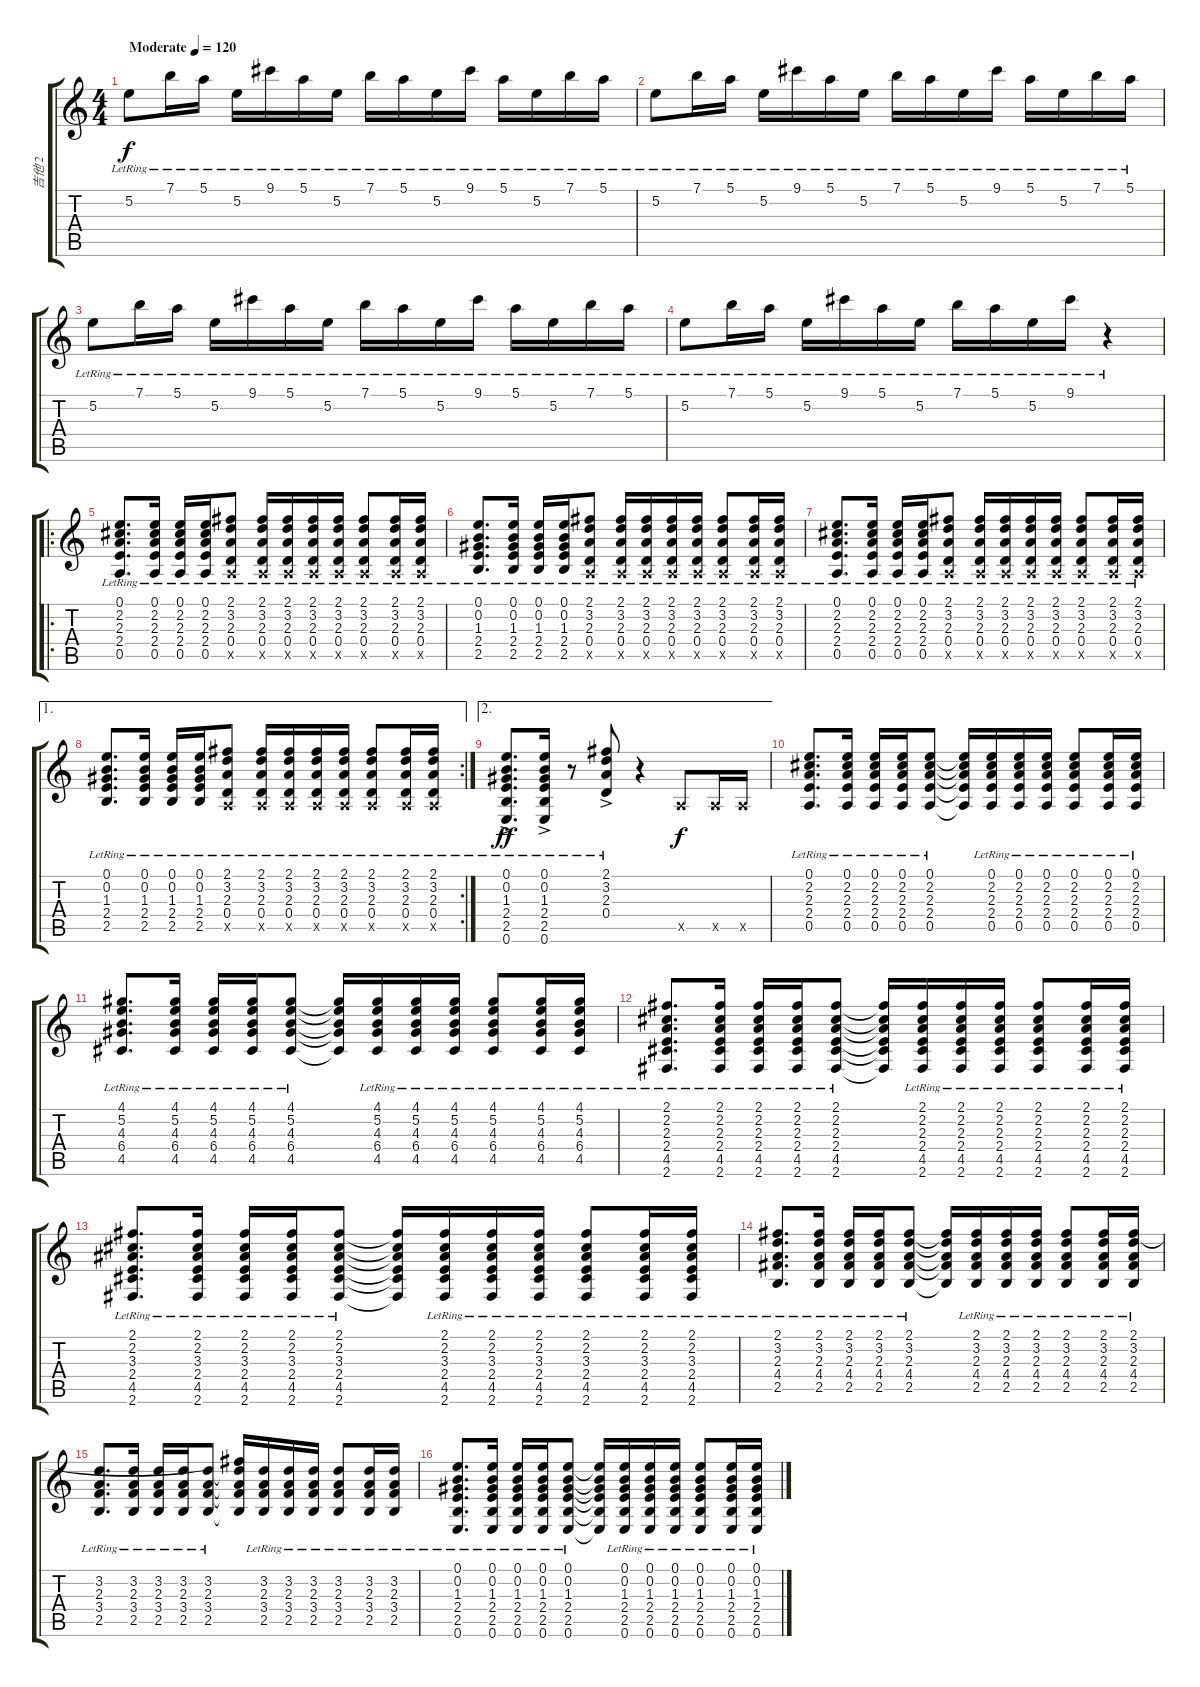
\track ("吉他 2" "吉他 2") {instrument acousticguitarsteel}
\staff {score tabs}
\tuning (E4 B3 G3 D3 A2 E2) {hide}
\ts (4 4)
\tempo (120 "Moderate")
\clef g2
\ks c
5.2{lr}.8{dy f instrument acousticguitarsteel} 7.1{lr}.16 5.1{lr}.16 5.2{lr}.16 9.1{lr}.16 5.1{lr}.16 5.2{lr}.16 7.1{lr}.16 5.1{lr}.16 5.2{lr}.16 9.1{lr}.16 5.1{lr}.16 5.2{lr}.16 7.1{lr}.16 5.1{lr}.16 |
5.2{lr}.8 7.1{lr}.16 5.1{lr}.16 5.2{lr}.16 9.1{lr}.16 5.1{lr}.16 5.2{lr}.16 7.1{lr}.16 5.1{lr}.16 5.2{lr}.16 9.1{lr}.16 5.1{lr}.16 5.2{lr}.16 7.1{lr}.16 5.1{lr}.16 |
5.2{lr}.8 7.1{lr}.16 5.1{lr}.16 5.2{lr}.16 9.1{lr}.16 5.1{lr}.16 5.2{lr}.16 7.1{lr}.16 5.1{lr}.16 5.2{lr}.16 9.1{lr}.16 5.1{lr}.16 5.2{lr}.16 7.1{lr}.16 5.1{lr}.16 |
5.2{lr}.8 7.1{lr}.16 5.1{lr}.16 5.2{lr}.16 9.1{lr}.16 5.1{lr}.16 5.2{lr}.16 7.1{lr}.16 5.1{lr}.16 5.2{lr}.16 9.1{lr}.16 r.4 |
\ro
(0.1{lr} 2.2{lr} 2.3{lr} 2.4{lr} 0.5{lr}).8{d} (0.1{lr} 2.2{lr} 2.3{lr} 2.4{lr} 0.5{lr}).16 (0.1{lr} 2.2{lr} 2.3{lr} 2.4{lr} 0.5{lr}).16 (0.1{lr} 2.2{lr} 2.3{lr} 2.4{lr} 0.5{lr}).16 (2.1{lr} 3.2{lr} 2.3{lr} 0.4{lr} 0.5{x}).8 (2.1{lr} 3.2{lr} 2.3{lr} 0.4{lr} 0.5{x}).16 (2.1{lr} 3.2{lr} 2.3{lr} 0.4{lr} 0.5{x}).16 (2.1{lr} 3.2{lr} 2.3{lr} 0.4{lr} 0.5{x}).16 (2.1{lr} 3.2{lr} 2.3{lr} 0.4{lr} 0.5{x}).16 (2.1{lr} 3.2{lr} 2.3{lr} 0.4{lr} 0.5{x}).8 (2.1{lr} 3.2{lr} 2.3{lr} 0.4{lr} 0.5{x}).16 (2.1{lr} 3.2{lr} 2.3{lr} 0.4{lr} 0.5{x}).16 |
(0.1{lr} 0.2{lr} 1.3{lr} 2.4{lr} 2.5{lr}).8{d} (0.1{lr} 0.2{lr} 1.3{lr} 2.4{lr} 2.5{lr}).16 (0.1{lr} 0.2{lr} 1.3{lr} 2.4{lr} 2.5{lr}).16 (0.1{lr} 0.2{lr} 1.3{lr} 2.4{lr} 2.5{lr}).16 (2.1{lr} 3.2{lr} 2.3{lr} 0.4{lr} 0.5{x}).8 (2.1{lr} 3.2{lr} 2.3{lr} 0.4{lr} 0.5{x}).16 (2.1{lr} 3.2{lr} 2.3{lr} 0.4{lr} 0.5{x}).16 (2.1{lr} 3.2{lr} 2.3{lr} 0.4{lr} 0.5{x}).16 (2.1{lr} 3.2{lr} 2.3{lr} 0.4{lr} 0.5{x}).16 (2.1{lr} 3.2{lr} 2.3{lr} 0.4{lr} 0.5{x}).8 (2.1{lr} 3.2{lr} 2.3{lr} 0.4{lr} 0.5{x}).16 (2.1{lr} 3.2{lr} 2.3{lr} 0.4{lr} 0.5{x}).16 |
(0.1{lr} 2.2{lr} 2.3{lr} 2.4{lr} 0.5{lr}).8{d} (0.1{lr} 2.2{lr} 2.3{lr} 2.4{lr} 0.5{lr}).16 (0.1{lr} 2.2{lr} 2.3{lr} 2.4{lr} 0.5{lr}).16 (0.1{lr} 2.2{lr} 2.3{lr} 2.4{lr} 0.5{lr}).16 (2.1{lr} 3.2{lr} 2.3{lr} 0.4{lr} 0.5{x}).8 (2.1{lr} 3.2{lr} 2.3{lr} 0.4{lr} 0.5{x}).16 (2.1{lr} 3.2{lr} 2.3{lr} 0.4{lr} 0.5{x}).16 (2.1{lr} 3.2{lr} 2.3{lr} 0.4{lr} 0.5{x}).16 (2.1{lr} 3.2{lr} 2.3{lr} 0.4{lr} 0.5{x}).16 (2.1{lr} 3.2{lr} 2.3{lr} 0.4{lr} 0.5{x}).8 (2.1{lr} 3.2{lr} 2.3{lr} 0.4{lr} 0.5{x}).16 (2.1{lr} 3.2{lr} 2.3{lr} 0.4{lr} 0.5{x}).16 |
\ae 1
\rc 2
(0.1{lr} 0.2{lr} 1.3{lr} 2.4{lr} 2.5{lr}).8{d} (0.1{lr} 0.2{lr} 1.3{lr} 2.4{lr} 2.5{lr}).16 (0.1{lr} 0.2{lr} 1.3{lr} 2.4{lr} 2.5{lr}).16 (0.1{lr} 0.2{lr} 1.3{lr} 2.4{lr} 2.5{lr}).16 (2.1{lr} 3.2{lr} 2.3{lr} 0.4{lr} 0.5{x}).8 (2.1{lr} 3.2{lr} 2.3{lr} 0.4{lr} 0.5{x}).16 (2.1{lr} 3.2{lr} 2.3{lr} 0.4{lr} 0.5{x}).16 (2.1{lr} 3.2{lr} 2.3{lr} 0.4{lr} 0.5{x}).16 (2.1{lr} 3.2{lr} 2.3{lr} 0.4{lr} 0.5{x}).16 (2.1{lr} 3.2{lr} 2.3{lr} 0.4{lr} 0.5{x}).8 (2.1{lr} 3.2{lr} 2.3{lr} 0.4{lr} 0.5{x}).16 (2.1{lr} 3.2{lr} 2.3{lr} 0.4{lr} 0.5{x}).16 |
\ae 2
(0.1{ac lr} 0.2{lr} 1.3{lr} 2.4{lr} 2.5{lr} 0.6{lr}).8{d dy ff} (0.1{ac lr} 0.2{lr} 1.3{lr} 2.4{lr} 2.5{lr} 0.6{lr}).16 r.8 (2.1{lr} 3.2{lr} 2.3{ac lr} 0.4{lr}).8 r.4 0.5{x}.8{dy f} 0.5{x}.16 0.5{x}.16 |
(0.1{lr} 2.2{lr} 2.3{lr} 2.4{lr} 0.5{lr}).8{d} (0.1{lr} 2.2{lr} 2.3{lr} 2.4{lr} 0.5{lr}).16 (0.1{lr} 2.2{lr} 2.3{lr} 2.4{lr} 0.5{lr}).16 (0.1{lr} 2.2{lr} 2.3{lr} 2.4{lr} 0.5{lr}).16 (0.1{lr} 2.2{lr} 2.3{lr} 2.4{lr} 0.5{lr}).8 (0.1{t} 2.2{t} 2.3{t} 2.4{t} 0.5{t}).16 (0.1{lr} 2.2{lr} 2.3{lr} 2.4{lr} 0.5{lr}).16 (0.1{lr} 2.2{lr} 2.3{lr} 2.4{lr} 0.5{lr}).16 (0.1{lr} 2.2{lr} 2.3{lr} 2.4{lr} 0.5{lr}).16 (0.1{lr} 2.2{lr} 2.3{lr} 2.4{lr} 0.5{lr}).8 (0.1{lr} 2.2{lr} 2.3{lr} 2.4{lr} 0.5{lr}).16 (0.1{lr} 2.2{lr} 2.3{lr} 2.4{lr} 0.5{lr}).16 |
(4.1{lr} 5.2{lr} 4.3{lr} 6.4{lr} 4.5{lr}).8{d} (4.1{lr} 5.2{lr} 4.3{lr} 6.4{lr} 4.5{lr}).16 (4.1{lr} 5.2{lr} 4.3{lr} 6.4{lr} 4.5{lr}).16 (4.1{lr} 5.2{lr} 4.3{lr} 6.4{lr} 4.5{lr}).16 (4.1{lr} 5.2{lr} 4.3{lr} 6.4{lr} 4.5{lr}).8 (4.1{t} 5.2{t} 4.3{t} 6.4{t} 4.5{t}).16 (4.1{lr} 5.2{lr} 4.3{lr} 6.4{lr} 4.5{lr}).16 (4.1{lr} 5.2{lr} 4.3{lr} 6.4{lr} 4.5{lr}).16 (4.1{lr} 5.2{lr} 4.3{lr} 6.4{lr} 4.5{lr}).16 (4.1{lr} 5.2{lr} 4.3{lr} 6.4{lr} 4.5{lr}).8 (4.1{lr} 5.2{lr} 4.3{lr} 6.4{lr} 4.5{lr}).16 (4.1{lr} 5.2{lr} 4.3{lr} 6.4{lr} 4.5{lr}).16 |
(2.1{lr} 2.2{lr} 2.3{lr} 2.4{lr} 4.5{lr} 2.6{lr}).8{d} (2.1{lr} 2.2{lr} 2.3{lr} 2.4{lr} 4.5{lr} 2.6{lr}).16 (2.1{lr} 2.2{lr} 2.3{lr} 2.4{lr} 4.5{lr} 2.6{lr}).16 (2.1{lr} 2.2{lr} 2.3{lr} 2.4{lr} 4.5{lr} 2.6{lr}).16 (2.1{lr} 2.2{lr} 2.3{lr} 2.4{lr} 4.5{lr} 2.6{lr}).8 (2.1{t} 2.2{t} 2.3{t} 2.4{t} 4.5{t} 2.6{t}).16 (2.1{lr} 2.2{lr} 2.3{lr} 2.4{lr} 4.5{lr} 2.6{lr}).16 (2.1{lr} 2.2{lr} 2.3{lr} 2.4{lr} 4.5{lr} 2.6{lr}).16 (2.1{lr} 2.2{lr} 2.3{lr} 2.4{lr} 4.5{lr} 2.6{lr}).16 (2.1{lr} 2.2{lr} 2.3{lr} 2.4{lr} 4.5{lr} 2.6{lr}).8 (2.1{lr} 2.2{lr} 2.3{lr} 2.4{lr} 4.5{lr} 2.6{lr}).16 (2.1{lr} 2.2{lr} 2.3{lr} 2.4{lr} 4.5{lr} 2.6{lr}).16 |
(2.1{lr} 2.2{lr} 3.3{lr} 2.4{lr} 4.5{lr} 2.6{lr}).8{d} (2.1{lr} 2.2{lr} 3.3{lr} 2.4{lr} 4.5{lr} 2.6{lr}).16 (2.1{lr} 2.2{lr} 3.3{lr} 2.4{lr} 4.5{lr} 2.6{lr}).16 (2.1{lr} 2.2{lr} 3.3{lr} 2.4{lr} 4.5{lr} 2.6{lr}).16 (2.1{lr} 2.2{lr} 3.3{lr} 2.4{lr} 4.5{lr} 2.6{lr}).8 (2.1{t} 2.2{t} 3.3{t} 2.4{t} 4.5{t} 2.6{t}).16 (2.1{lr} 2.2{lr} 3.3{lr} 2.4{lr} 4.5{lr} 2.6{lr}).16 (2.1{lr} 2.2{lr} 3.3{lr} 2.4{lr} 4.5{lr} 2.6{lr}).16 (2.1{lr} 2.2{lr} 3.3{lr} 2.4{lr} 4.5{lr} 2.6{lr}).16 (2.1{lr} 2.2{lr} 3.3{lr} 2.4{lr} 4.5{lr} 2.6{lr}).8 (2.1{lr} 2.2{lr} 3.3{lr} 2.4{lr} 4.5{lr} 2.6{lr}).16 (2.1{lr} 2.2{lr} 3.3{lr} 2.4{lr} 4.5{lr} 2.6{lr}).16 |
(2.1{lr} 3.2{lr} 2.3{lr} 4.4{lr} 2.5{lr}).8{d} (2.1{lr} 3.2{lr} 2.3{lr} 4.4{lr} 2.5{lr}).16 (2.1{lr} 3.2{lr} 2.3{lr} 4.4{lr} 2.5{lr}).16 (2.1{lr} 3.2{lr} 2.3{lr} 4.4{lr} 2.5{lr}).16 (2.1{lr} 3.2{lr} 2.3{lr} 4.4{lr} 2.5{lr}).8 (2.1{t} 3.2{t} 2.3{t} 4.4{t} 2.5{t}).16 (2.1{lr} 3.2{lr} 2.3{lr} 4.4{lr} 2.5{lr}).16 (2.1{lr} 3.2{lr} 2.3{lr} 4.4{lr} 2.5{lr}).16 (2.1{lr} 3.2{lr} 2.3{lr} 4.4{lr} 2.5{lr}).16 (2.1{lr} 3.2{lr} 2.3{lr} 4.4{lr} 2.5{lr}).8 (2.1{lr} 3.2{lr} 2.3{lr} 4.4{lr} 2.5{lr}).16 (2.1{lr} 3.2{lr} 2.3{lr} 4.4{lr} 2.5{lr}).16 |
(3.2{lr} 2.3{lr} 3.4{lr} 2.5{lr}).8{d} (3.2{lr} 2.3{lr} 3.4{lr} 2.5{lr}).16 (3.2{lr} 2.3{lr} 3.4{lr} 2.5{lr}).16 (3.2{lr} 2.3{lr} 3.4{lr} 2.5{lr}).16 (3.2{lr} 2.3{lr} 3.4{lr} 2.5{lr}).8 (2.1{t} 3.2{t} 2.3{t} 3.4{t} 2.5{t}).16 (3.2{lr} 2.3{lr} 3.4{lr} 2.5{lr}).16 (3.2{lr} 2.3{lr} 3.4{lr} 2.5{lr}).16 (3.2{lr} 2.3{lr} 3.4{lr} 2.5{lr}).16 (3.2{lr} 2.3{lr} 3.4{lr} 2.5{lr}).8 (3.2{lr} 2.3{lr} 3.4{lr} 2.5{lr}).16 (3.2{lr} 2.3{lr} 3.4{lr} 2.5{lr}).16 |
(0.1{lr} 0.2{lr} 1.3{lr} 2.4{lr} 2.5{lr} 0.6{lr}).8{d} (0.1{lr} 0.2{lr} 1.3{lr} 2.4{lr} 2.5{lr} 0.6{lr}).16 (0.1{lr} 0.2{lr} 1.3{lr} 2.4{lr} 2.5{lr} 0.6{lr}).16 (0.1{lr} 0.2{lr} 1.3{lr} 2.4{lr} 2.5{lr} 0.6{lr}).16 (0.1{lr} 0.2{lr} 1.3{lr} 2.4{lr} 2.5{lr} 0.6{lr}).8 (0.1{t} 0.2{t} 1.3{t} 2.4{t} 2.5{t} 0.6{t}).16 (0.1{lr} 0.2{lr} 1.3{lr} 2.4{lr} 2.5{lr} 0.6{lr}).16 (0.1{lr} 0.2{lr} 1.3{lr} 2.4{lr} 2.5{lr} 0.6{lr}).16 (0.1{lr} 0.2{lr} 1.3{lr} 2.4{lr} 2.5{lr} 0.6{lr}).16 (0.1{lr} 0.2{lr} 1.3{lr} 2.4{lr} 2.5{lr} 0.6{lr}).8 (0.1{lr} 0.2{lr} 1.3{lr} 2.4{lr} 2.5{lr} 0.6{lr}).16 (0.1{lr} 0.2{lr} 1.3{lr} 2.4{lr} 2.5{lr} 0.6{lr}).16
